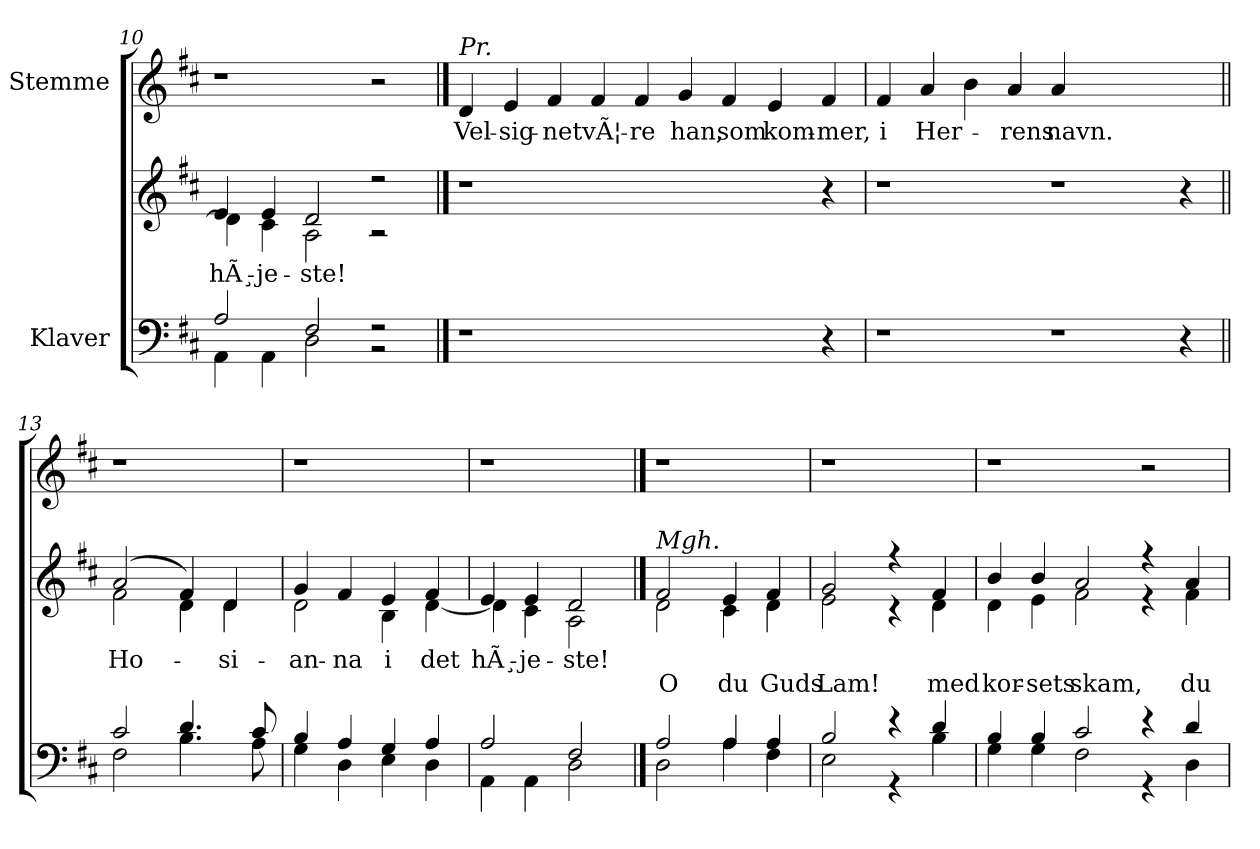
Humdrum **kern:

**kern	**kern	**text	**text	**kern	**text
*part2	*part2	*part2	*part2	*part1	*part1
*staff3	*staff2	*staff2	*staff2	*staff1	*staff1
*I"Klaver	*	*	*	*I"Stemme	*
*clefF4	*clefG2	*	*	*clefG2	*
*k[f#c#]	*k[f#c#]	*	*	*k[f#c#]	*
=10	=10	=10	=10	=10	=10
*^	*	*	*	*	*
!	!	!	!LO:LY:b	!	!	!
*	*	*^	*	*	*	*
2A/	4AA\	4e/	4d\]	hÃ¸-	.	1r	.
!	!	!	!	!LO:LY:b	!	!	!
.	4AA\	4e/	4c#\	-je-	.	.	.
!	!	!	!	!LO:LY:b	!	!	!
2F#/	2D\	2d/	2A\	-ste!	.	.	.
2r	2r	2r	2r	.	.	2r	.
!!LO:PB:g=z
==11	==11	==11	==11	==11	==11	==11	==11
!	!	!	!	!	!	!LO:TX:a:i:t=Pr.	!
!	!	!	!	!	!	!	!LO:LY:b
*v	*v	*	*	*	*	*	*
*	*v	*v	*	*	*	*
1r	1r	.	.	4d/	Vel-
!	!	!	!	!	!LO:LY:b
.	.	.	.	4e/	-sig-
!	!	!	!	!	!LO:LY:b
.	.	.	.	4f#/	-net
!	!	!	!	!	!LO:LY:b
.	.	.	.	4f#/	vÃ¦-
!	!	!	!	!	!LO:LY:b
1ryy	1ryy	.	.	4f#/	-re
!	!	!	!	!	!LO:LY:b
.	.	.	.	4g/	han,
!	!	!	!	!	!LO:LY:b
.	.	.	.	4f#/	som
!	!	!	!	!	!LO:LY:b
.	.	.	.	4e/	kom-
!	!	!	!	!	!LO:LY:b
4r	4r	.	.	4f#/	-mer,
=12`	=12`	=12`	=12`	=12`	=12`
!	!	!	!	!	!LO:LY:b
1r	1r	.	.	4f#/	i
!	!	!	!	!	!LO:LY:b
.	.	.	.	4a/	Her-
.	.	.	.	4b\	.
!	!	!	!	!	!LO:LY:b
.	.	.	.	4a/	-rens
!	!	!	!	!	!LO:LY:b
1r	1r	.	.	4a/	navn.
.	.	.	.	1ryy	.
4r	4r	.	.	.	.
!!LO:LB:g=z
=13||	=13||	=13||	=13||	=13||	=13||
*^	*	*	*	*	*
!	!	!LO:TX:a:i:t=Mgh.	!	!	!	!
!	!	!	!LO:LY:b	!	!	!
*	*	*^	*	*	*	*
2c#/	2F#\	(>2a/	2f#\	Ho-	.	1r	.
4.d/	4.B\	4f#/)	4d\	.	.	.	.
!	!	!	!	!LO:LY:b	!	!	!
.	.	4d/	4d\	-si-	.	.	.
8c#/	8A\	.	.	.	.	.	.
=14	=14	=14	=14	=14	=14	=14	=14
!	!	!	!	!LO:LY:b	!	!	!
4B/	4G\	4g/	2d\	-an-	.	1r	.
!	!	!	!	!LO:LY:b	!	!	!
4A/	4D\	4f#/	.	-na	.	.	.
!	!	!	!	!LO:LY:b	!	!	!
4G/	4E\	4e/	4B\	i	.	.	.
!	!	!	!	!LO:LY:b	!	!	!
4A/	4D\	4f#/	[4d\	det	.	.	.
=15	=15	=15	=15	=15	=15	=15	=15
!	!	!	!	!LO:LY:b	!	!	!
2A/	4AA\	4e/	4d\]	hÃ¸-	.	1r	.
!	!	!	!	!LO:LY:b	!	!	!
.	4AA\	4e/	4c#\	-je-	.	.	.
!	!	!	!	!LO:LY:b	!	!	!
2F#/	2D\	2d/	2A\	-ste!	.	.	.
!!LO:LB:g=z
==16	==16	==16	==16	==16	==16	==16	==16
!	!	!LO:TX:a:i:t=Mgh.	!	!	!	!	!
!	!	!	!	!	!LO:LY:b	!	!
2A/	2D\	2f#/	2d\	.	O	1r	.
!	!	!	!	!	!LO:LY:b	!	!
4A/	4A\	4e/	4c#\	.	du	.	.
!	!	!	!	!	!LO:LY:b	!	!
4A/	4F#\	4f#/	4d\	.	Guds	.	.
=17	=17	=17	=17	=17	=17	=17	=17
!	!	!	!	!	!LO:LY:b	!	!
2B/	2E\	2g/	2e\	.	Lam!	1r	.
4r	4r	4r	4r	.	.	.	.
!	!	!	!	!	!LO:LY:b	!	!
4d/	4B\	4f#/	4d\	.	med	.	.
=18	=18	=18	=18	=18	=18	=18	=18
!	!	!	!	!	!LO:LY:b	!	!
4B/	4G\	4b/	4d\	.	kor-	1r	.
!	!	!	!	!	!LO:LY:b	!	!
4B/	4G\	4b/	4e\	.	-sets	.	.
!	!	!	!	!	!LO:LY:b	!	!
2c#/	2F#\	2a/	2f#\	.	skam,	.	.
4r	4r	4r	4r	.	.	2r	.
!	!	!	!	!	!LO:LY:b	!	!
4d/	4D\	4a/	4f#\	.	du	.	.
*v	*v	*	*	*	*	*	*
*	*v	*v	*	*	*	*
=	=	=	=	=	=
*-	*-	*-	*-	*-	*-
